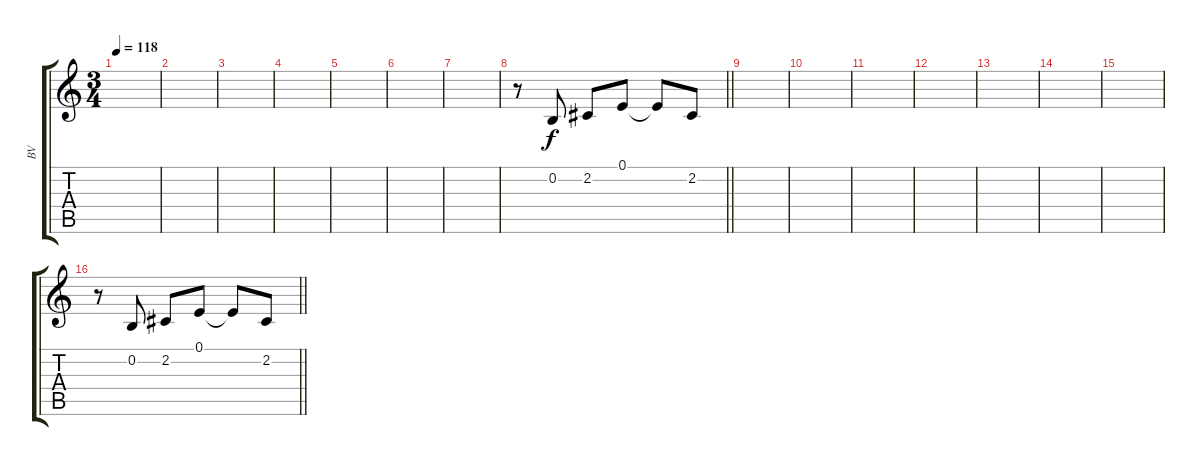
\track ("BV" "BV") {instrument brightacousticpiano}
\staff {score tabs}
\tuning (E4 B3 G3 D3 A2 E2) {hide}
\ts (3 4)
\tempo 118
\clef g2
\ks c
|
|
|
|
|
|
|
\barLineRight lightlight
r.8 0.2.8 2.2.8 0.1.8 0.1{t}.8 2.2.8 |
|
|
|
|
|
|
|
\barLineRight lightlight
r.8 0.2.8 2.2.8 0.1.8 0.1{t}.8 2.2.8
